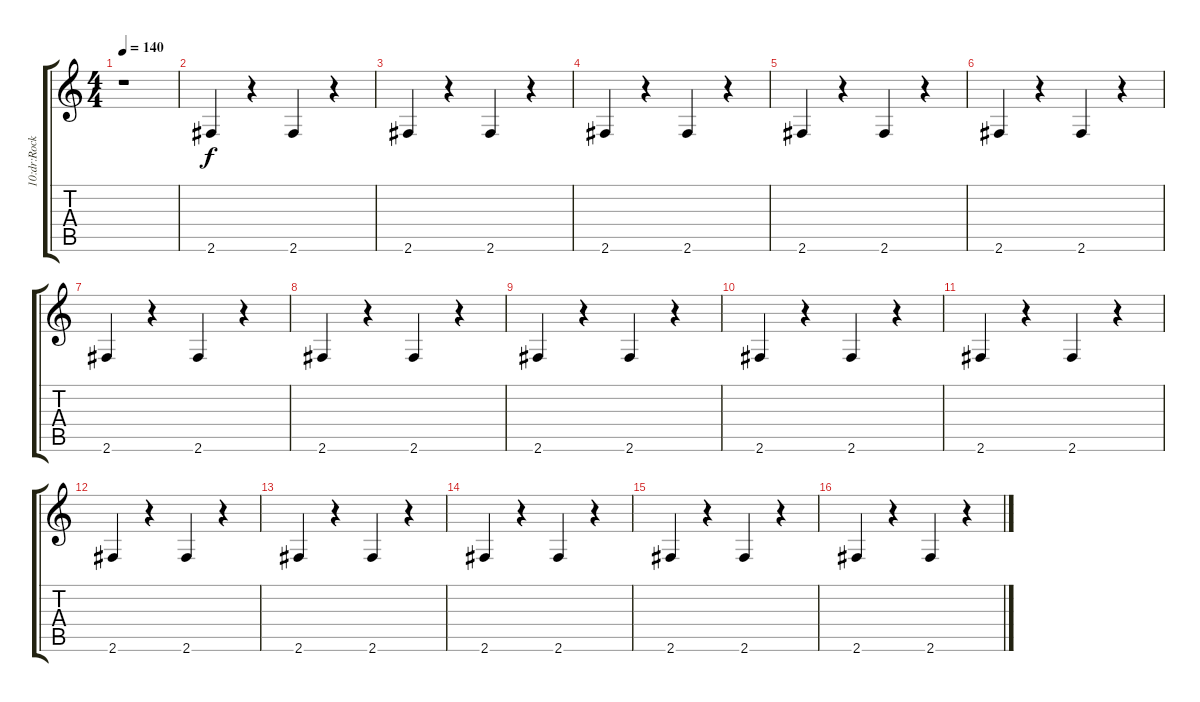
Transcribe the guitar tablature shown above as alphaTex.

\track ("10:dr:Rock Kit" "10:dr:Rock") {instrument acousticguitarnylon}
\staff {score tabs}
\tuning (E4 B3 G3 D3 A2 E2) {hide}
\ts (4 4)
\tempo 140
\clef g2
\ks c
r.1{dy f instrument acousticguitarnylon} |
2.6.4 r.4 2.6.4 r.4 |
2.6.4 r.4 2.6.4 r.4 |
2.6.4 r.4 2.6.4 r.4 |
2.6.4 r.4 2.6.4 r.4 |
2.6.4 r.4 2.6.4 r.4 |
2.6.4 r.4 2.6.4 r.4 |
2.6.4 r.4 2.6.4 r.4 |
2.6.4 r.4 2.6.4 r.4 |
2.6.4 r.4 2.6.4 r.4 |
2.6.4 r.4 2.6.4 r.4 |
2.6.4 r.4 2.6.4 r.4 |
2.6.4 r.4 2.6.4 r.4 |
2.6.4 r.4 2.6.4 r.4 |
2.6.4 r.4 2.6.4 r.4 |
2.6.4 r.4 2.6.4 r.4
